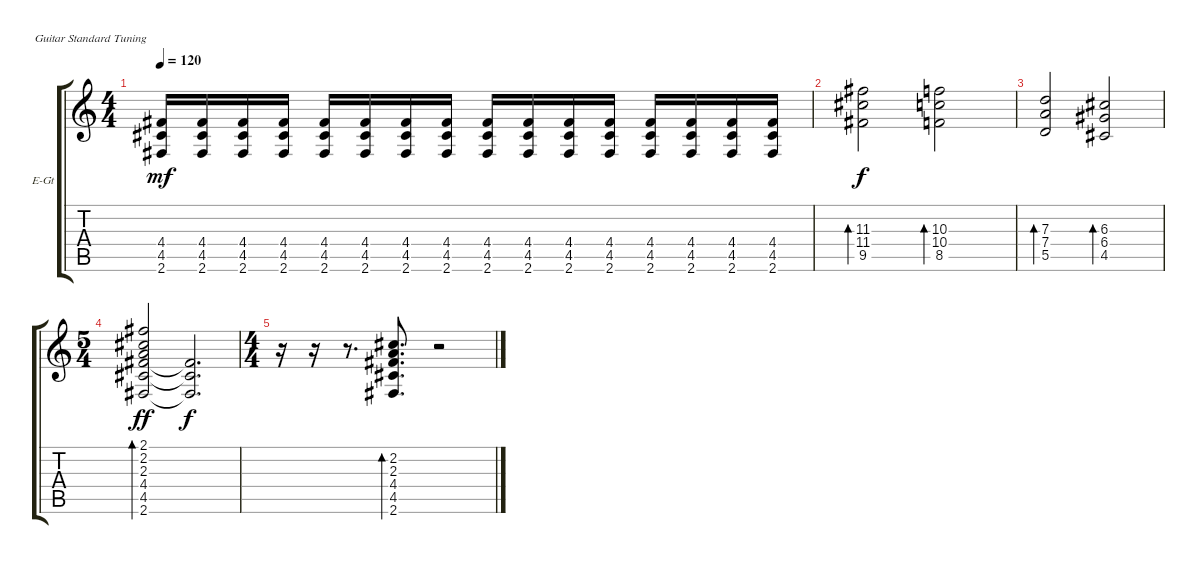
\defaultSystemsLayout 4
\bracketExtendMode groupsimilarinstruments
\firstSystemTrackNameOrientation horizontal
\otherSystemsTrackNameOrientation horizontal
\track ("Electric Guitar" "E-Gt") {instrument overdrivenguitar}
\staff {score tabs}
\tuning (E4 B3 G3 D3 A2 E2)
\ts (4 4)
\tempo 120
\clef g2
\ks c
(4.4 4.5 2.6).16{dy mf} (4.4 4.5 2.6).16 (4.4 4.5 2.6).16 (4.4 4.5 2.6).16 (4.4 4.5 2.6).16 (4.4 4.5 2.6).16 (4.4 4.5 2.6).16 (4.4 4.5 2.6).16 (4.4 4.5 2.6).16 (4.4 4.5 2.6).16 (4.4 4.5 2.6).16 (4.4 4.5 2.6).16 (4.4 4.5 2.6).16 (4.4 4.5 2.6).16 (4.4 4.5 2.6).16 (4.4 4.5 2.6).16 |
(9.5 11.4 11.3).2{bd 123 dy f} (8.5 10.4 10.3).2{bd 123} |
(5.5 7.4 7.3).2{bd 123} (6.4 4.5 6.3).2{bd 123} |
\ts (5 4)
(2.6 4.5 4.4 2.3 2.2 2.1).2{bd 123 dy ff} (2.6{t} 4.5{t} 4.4{t}).2{d dy f} |
\ts (4 4)
r.16 r.16 r.8{d} (2.6 4.5 4.4 2.3 2.2).8{d bd 71} r.2
